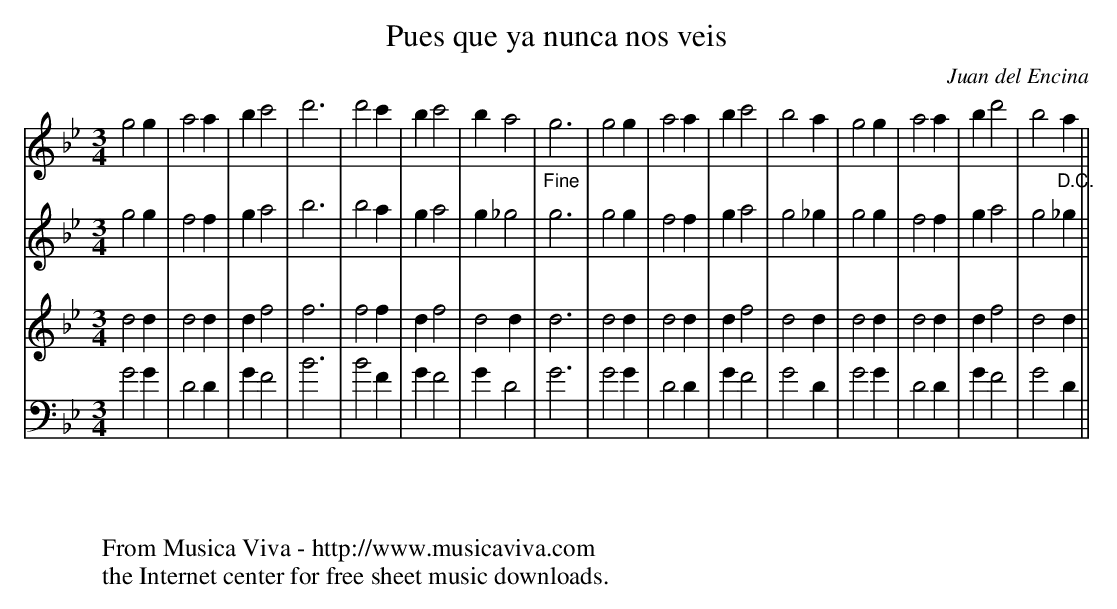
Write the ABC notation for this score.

X:1
T:Pues que ya nunca nos veis
C:Juan del Encina
V:1 Program 1 40 %Violin
V:2 Program 1 110 %Fiddle
V:3 Program 1 41 %Viola
V:4 Program 1 42 bass %Cello
M:3/4
L:1/4
K:Gm
V:1
g2g|a2a|bc'2|d'3|d'2c'|bc'2|ba2|"_Fine"g3|g2g|a2a|bc'2|b2a|g2g|a2a|bd'2|b2"_D.C."a||
V:2
g2g|f2f|ga2|b3|b2a|ga2|g_g2|g3|g2g|f2f|ga2|g2_g|g2g|f2f|ga2|g2_g||
V:3
d2d|d2d|df2|f3|f2f|df2|d2d|d3|d2d|d2d|df2|d2d|d2d|d2d|df2|d2d||
V:4
G2G|D2D|GF2|B3|B2F|GF2|GD2|G3|G2G|D2D|GF2|G2D|G2G|D2D|GF2|G2D||
W:
W:
W:  From Musica Viva - http://www.musicaviva.com
W:  the Internet center for free sheet music downloads.
